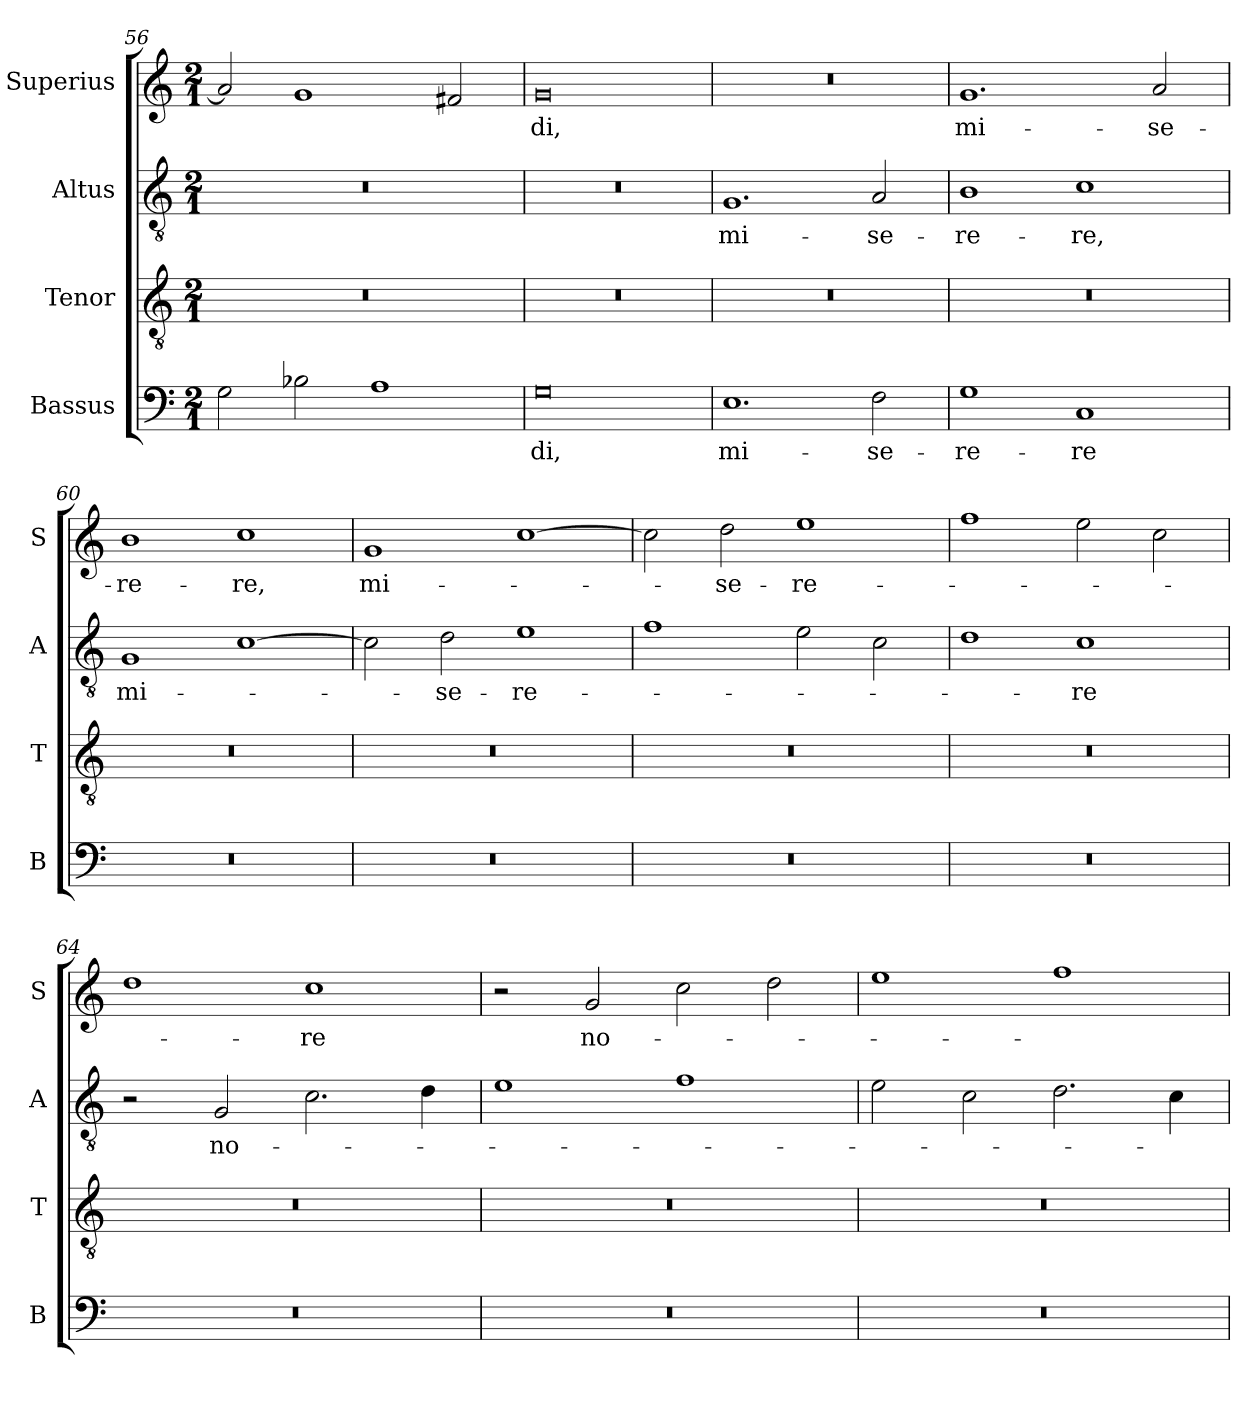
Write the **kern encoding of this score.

**kern	**text	**kern	**kern	**text	**kern	**text
*part4	*part4	*part3	*part2	*part2	*part1	*part1
*staff4	*staff4	*staff3	*staff2	*staff2	*staff1	*staff1
*I"Bassus	*	*I"Tenor	*I"Altus	*	*I"Superius	*
*I'B	*	*I'T	*I'A	*	*I'S	*
*clefF4	*	*clefGv2	*clefGv2	*	*clefG2	*
*k[]	*	*k[]	*k[]	*	*k[]	*
*M2/1	*	*M2/1	*M2/1	*	*M2/1	*
=56	=56	=56	=56	=56	=56	=56
2G\	.	0r	0r	.	2a/]	.
2B-X\	.	.	.	.	1g	.
1A	.	.	.	.	.	.
.	.	.	.	.	2f#X/	.
=57	=57	=57	=57	=57	=57	=57
0G	-di,	0r	0r	.	0g	-di,
=58	=58	=58	=58	=58	=58	=58
1.E	mi-	0r	1.G	mi-	0r	.
2F\	-se-	.	2A/	-se-	.	.
=59	=59	=59	=59	=59	=59	=59
1G	-re-	0r	1B	-re-	1.g	mi-
1C	-re	.	1c	-re,	.	.
.	.	.	.	.	2a/	-se-
=60	=60	=60	=60	=60	=60	=60
0r	.	0r	1G	mi-	1b	-re-
.	.	.	[1c	.	1cc	-re,
=61	=61	=61	=61	=61	=61	=61
0r	.	0r	2c\]	.	1g	mi-
.	.	.	2d\	-se-	.	.
.	.	.	1e	-re-	[1cc	.
=62	=62	=62	=62	=62	=62	=62
0r	.	0r	1f	.	2cc\]	.
.	.	.	.	.	2dd\	-se-
.	.	.	2e\	.	1ee	-re-
.	.	.	2c\	.	.	.
=63	=63	=63	=63	=63	=63	=63
0r	.	0r	1d	.	1ff	.
.	.	.	1c	-re	2ee\	.
.	.	.	.	.	2cc\	.
=64	=64	=64	=64	=64	=64	=64
0r	.	0r	2r	.	1dd	.
.	.	.	2G/	no-	.	.
.	.	.	2.c\	.	1cc	-re
.	.	.	4d\	.	.	.
=65	=65	=65	=65	=65	=65	=65
0r	.	0r	1e	.	2r	.
.	.	.	.	.	2g/	no-
.	.	.	1f	.	2cc\	.
.	.	.	.	.	2dd\	.
=66	=66	=66	=66	=66	=66	=66
0r	.	0r	2e\	.	1ee	.
.	.	.	2c\	.	.	.
.	.	.	2.d\	.	1ff	.
.	.	.	4c\	.	.	.
=	=	=	=	=	=	=
*-	*-	*-	*-	*-	*-	*-
